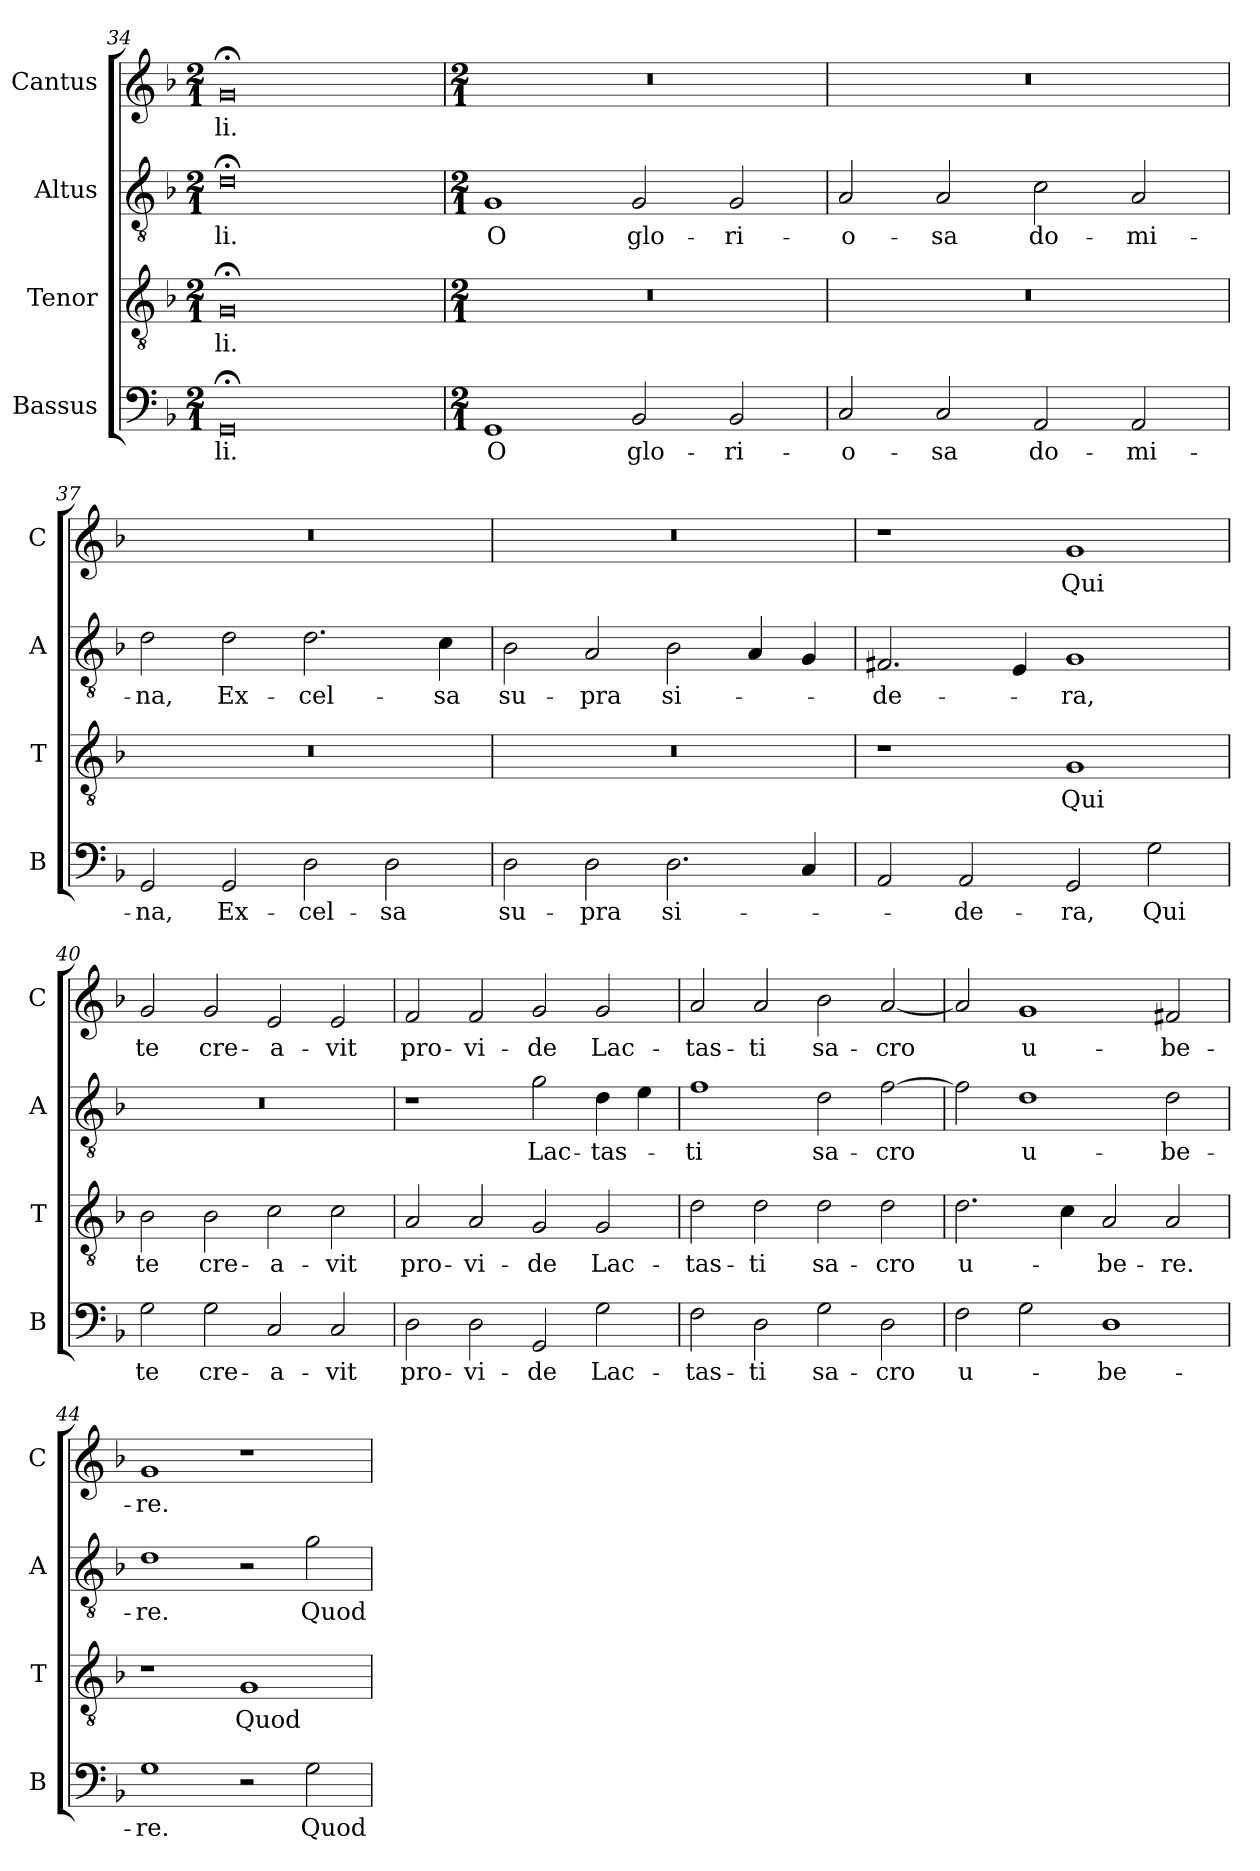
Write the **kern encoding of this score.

**kern	**text	**kern	**text	**kern	**text	**kern	**text
*part4	*part4	*part3	*part3	*part2	*part2	*part1	*part1
*staff4	*staff4	*staff3	*staff3	*staff2	*staff2	*staff1	*staff1
*I"Bassus	*	*I"Tenor	*	*I"Altus	*	*I"Cantus	*
*I'B	*	*I'T	*	*I'A	*	*I'C	*
*clefF4	*	*clefGv2	*	*clefGv2	*	*clefG2	*
*k[b-]	*	*k[b-]	*	*k[b-]	*	*k[b-]	*
*F:	*	*F:	*	*F:	*	*F:	*
*M2/1	*	*M2/1	*	*M2/1	*	*M2/1	*
=34	=34	=34	=34	=34	=34	=34	=34
!	!LO:LY:i	!	!LO:LY:i	!	!	!	!
0GG;<	-li.	0G;<	-li.	0d;<	-li.	0g;<	-li.
=35	=35	=35	=35	=35	=35	=35	=35
*M2/1	*	*M2/1	*	*M2/1	*	*M2/1	*
*	*	*	*	*	*	*MM220	*
1GG	O	0r	.	1G	O	0r	.
2BB-	glo-	.	.	2G	glo-	.	.
2BB-	-ri-	.	.	2G	-ri-	.	.
=36	=36	=36	=36	=36	=36	=36	=36
2C	-o-	0r	.	2A	-o-	0r	.
2C	-sa	.	.	2A	-sa	.	.
2AA	do-	.	.	2c	do-	.	.
2AA	-mi-	.	.	2A	-mi-	.	.
!!LO:LB:g=z
=37	=37	=37	=37	=37	=37	=37	=37
2GG	-na,	0r	.	2d	-na,	0r	.
2GG	Ex-	.	.	2d	Ex-	.	.
2D	-cel-	.	.	2.d	-cel-	.	.
2D	-sa	.	.	.	.	.	.
.	.	.	.	4c	-sa	.	.
=38	=38	=38	=38	=38	=38	=38	=38
2D	su-	0r	.	2B-	su-	0r	.
2D	-pra	.	.	2A	-pra	.	.
2.D	si-	.	.	2B-	si-	.	.
.	.	.	.	4A	.	.	.
4C	.	.	.	4G	.	.	.
=39	=39	=39	=39	=39	=39	=39	=39
2AA	.	1r	.	2.F#X	-de-	1r	.
2AA	-de-	.	.	.	.	.	.
.	.	.	.	4E	.	.	.
2GG	-ra,	1G	Qui	1G	-ra,	1g	Qui
2G	Qui	.	.	.	.	.	.
=40	=40	=40	=40	=40	=40	=40	=40
2G	te	2B-	te	0r	.	2g	te
2G	cre-	2B-	cre-	.	.	2g	cre-
2C	-a-	2c	-a-	.	.	2e	-a-
2C	-vit	2c	-vit	.	.	2e	-vit
!!LO:LB:g=z
=41	=41	=41	=41	=41	=41	=41	=41
2D	pro-	2A	pro-	1r	.	2f	pro-
2D	-vi-	2A	-vi-	.	.	2f	-vi-
2GG	-de	2G	-de	2g	Lac-	2g	-de
2G	Lac-	2G	Lac-	4d	-tas-	2g	Lac-
.	.	.	.	4e	.	.	.
=42	=42	=42	=42	=42	=42	=42	=42
2F	-tas-	2d	-tas-	1f	-ti	2a	-tas-
2D	-ti	2d	-ti	.	.	2a	-ti
2G	sa-	2d	sa-	2d	sa-	2b-	sa-
2D	-cro	2d	-cro	[2f	-cro	[2a	-cro
=43	=43	=43	=43	=43	=43	=43	=43
2F	u-	2.d	u-	2f]	.	2a]	.
2G	.	.	.	1d	u-	1g	u-
.	.	4c	.	.	.	.	.
1D	-be-	2A	-be-	.	.	.	.
.	.	2A	-re.	2d	-be-	2f#X	-be-
=44	=44	=44	=44	=44	=44	=44	=44
1G	-re.	1r	.	1d	-re.	1g	-re.
!	!	!	!LO:LY:i	!	!	!	!
2r	.	1G	Quod	2r	.	1r	.
!	!LO:LY:i	!	!	!	!LO:LY:i	!	!
2G	Quod	.	.	2g	Quod	.	.
=	=	=	=	=	=	=	=
*-	*-	*-	*-	*-	*-	*-	*-
